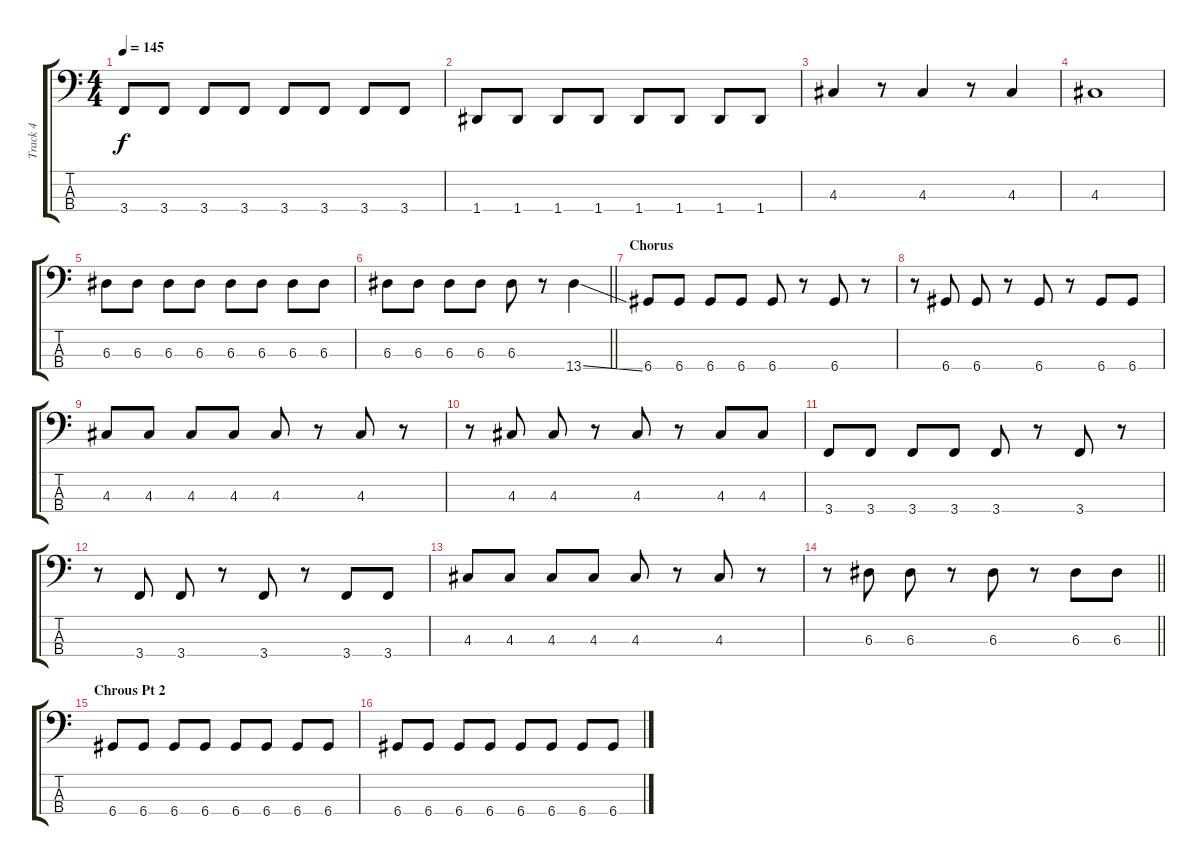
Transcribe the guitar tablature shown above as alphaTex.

\track ("Track 4" "Track 4") {instrument electricbassfinger}
\staff {score tabs}
\tuning (G2 D2 A1 D1) {hide}
\ts (4 4)
\tempo 145
\clef f4
\ks c
3.4.8{dy f} 3.4.8 3.4.8 3.4.8 3.4.8 3.4.8 3.4.8 3.4.8 |
1.4.8 1.4.8 1.4.8 1.4.8 1.4.8 1.4.8 1.4.8 1.4.8 |
4.3.4 r.8 4.3.4 r.8 4.3.4 |
4.3.1 |
6.3.8 6.3.8 6.3.8 6.3.8 6.3.8 6.3.8 6.3.8 6.3.8 |
\barLineRight lightlight
6.3.8 6.3.8 6.3.8 6.3.8 6.3.8 r.8 13.4{ss}.4 |
\section ("" "Chorus")
6.4.8 6.4.8 6.4.8 6.4.8 6.4.8 r.8 6.4.8 r.8 |
r.8 6.4.8 6.4.8 r.8 6.4.8 r.8 6.4.8 6.4.8 |
4.3.8 4.3.8 4.3.8 4.3.8 4.3.8 r.8 4.3.8 r.8 |
r.8 4.3.8 4.3.8 r.8 4.3.8 r.8 4.3.8 4.3.8 |
3.4.8 3.4.8 3.4.8 3.4.8 3.4.8 r.8 3.4.8 r.8 |
r.8 3.4.8 3.4.8 r.8 3.4.8 r.8 3.4.8 3.4.8 |
4.3.8 4.3.8 4.3.8 4.3.8 4.3.8 r.8 4.3.8 r.8 |
\barLineRight lightlight
r.8 6.3.8 6.3.8 r.8 6.3.8 r.8 6.3.8 6.3.8 |
\section ("" "Chrous Pt 2")
6.4.8 6.4.8 6.4.8 6.4.8 6.4.8 6.4.8 6.4.8 6.4.8 |
6.4.8 6.4.8 6.4.8 6.4.8 6.4.8 6.4.8 6.4.8 6.4.8
